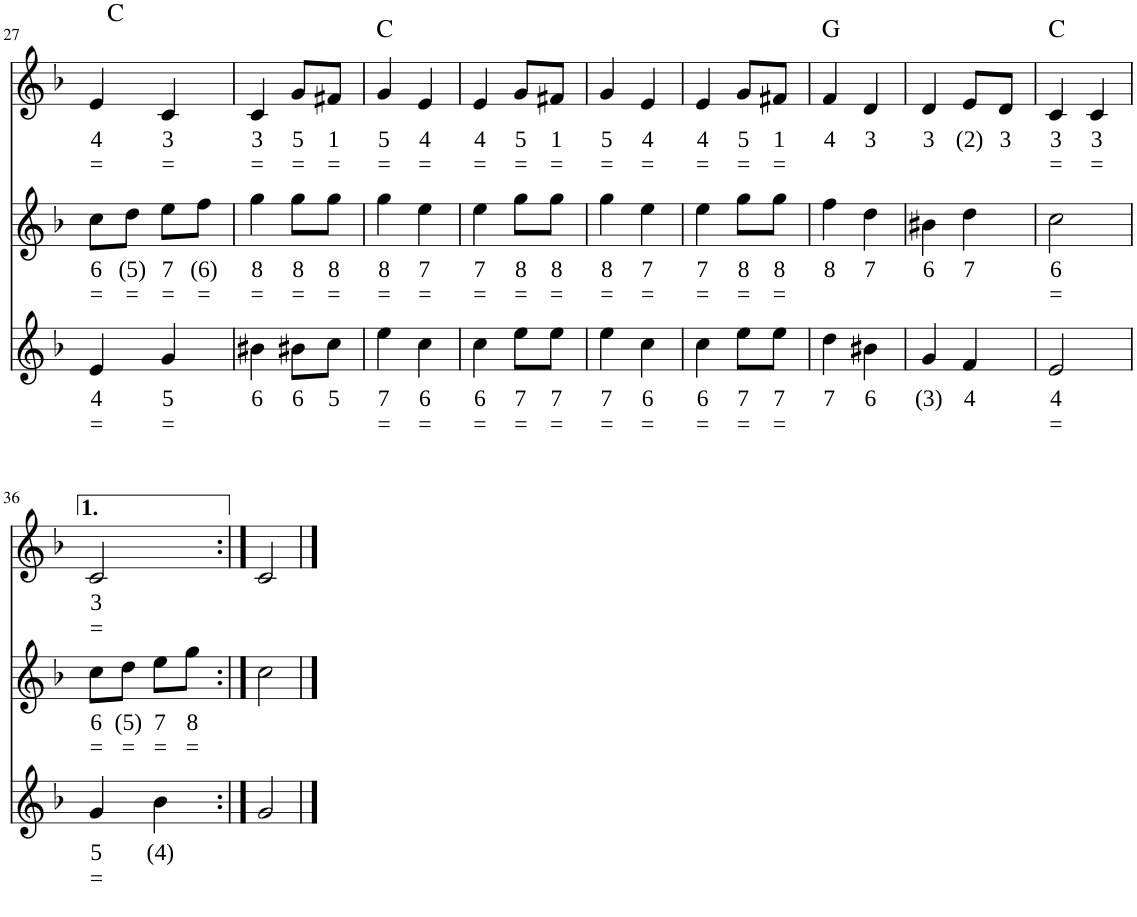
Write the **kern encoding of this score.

**kern	**text	**text	**kern	**text	**text	**kern	**text	**text	**harte
*part3	*part3	*part3	*part2	*part2	*part2	*part1	*part1	*part1	*part1
*staff3	*staff3	*staff3	*staff2	*staff2	*staff2	*staff1	*staff1	*staff1	*
*I"Voice	*	*	*I"Voice	*	*	*I"Voice	*	*	*
!!LO:PB:g=z
*clefG2	*	*	*clefG2	*	*	*clefG2	*	*	*
*k[b-]	*	*	*k[b-]	*	*	*k[b-]	*	*	*
*M2/4	*	*	*M2/4	*	*	*M2/4	*	*	*
=27	=27	=27	=27	=27	=27	=27	=27	=27	=27
!	!LO:LY:b	!LO:LY:b	!	!LO:LY:b	!LO:LY:b	!	!LO:LY:b	!LO:LY:b	!
*	*	*	*	*	*	*^	*	*	*
4e/	4	=	8cc\L	6	=	4e/	8ryy	4	=	.
!	!	!	!	!LO:LY:b	!LO:LY:b	!	!	!	!	!
.	.	.	8dd\J	(5)	=	.	4.ryy	.	.	C:maj
!	!LO:LY:b	!LO:LY:b	!	!LO:LY:b	!LO:LY:b	!	!	!LO:LY:b	!LO:LY:b	!
4g/	5	=	8ee\L	7	=	4c/	.	3	=	.
!	!	!	!	!LO:LY:b	!LO:LY:b	!	!	!	!	!
.	.	.	8ff\J	(6)	=	.	.	.	.	.
=28	=28	=28	=28	=28	=28	=28	=28	=28	=28	=28
!	!LO:LY:b	!	!	!LO:LY:b	!LO:LY:b	!	!	!LO:LY:b	!LO:LY:b	!
*	*	*	*	*	*	*v	*v	*	*	*
4b#X\	6	.	4gg\	8	=	4c/	3	=	.
!	!LO:LY:b	!	!	!LO:LY:b	!LO:LY:b	!	!LO:LY:b	!LO:LY:b	!
8b#X\L	6	.	8gg\L	8	=	8g/L	5	=	.
!	!LO:LY:b	!	!	!LO:LY:b	!LO:LY:b	!	!LO:LY:b	!LO:LY:b	!
8cc\J	5	.	8gg\J	8	=	8f#X/J	1	=	.
=29	=29	=29	=29	=29	=29	=29	=29	=29	=29
!	!LO:LY:b	!LO:LY:b	!	!LO:LY:b	!LO:LY:b	!	!LO:LY:b	!LO:LY:b	!
4ee\	7	=	4gg\	8	=	4g/	5	=	C:maj
!	!LO:LY:b	!LO:LY:b	!	!LO:LY:b	!LO:LY:b	!	!LO:LY:b	!LO:LY:b	!
4cc\	6	=	4ee\	7	=	4e/	4	=	.
=30	=30	=30	=30	=30	=30	=30	=30	=30	=30
!	!LO:LY:b	!LO:LY:b	!	!LO:LY:b	!LO:LY:b	!	!LO:LY:b	!LO:LY:b	!
4cc\	6	=	4ee\	7	=	4e/	4	=	.
!	!LO:LY:b	!LO:LY:b	!	!LO:LY:b	!LO:LY:b	!	!LO:LY:b	!LO:LY:b	!
8ee\L	7	=	8gg\L	8	=	8g/L	5	=	.
!	!LO:LY:b	!LO:LY:b	!	!LO:LY:b	!LO:LY:b	!	!LO:LY:b	!LO:LY:b	!
8ee\J	7	=	8gg\J	8	=	8f#X/J	1	=	.
=31	=31	=31	=31	=31	=31	=31	=31	=31	=31
!	!LO:LY:b	!LO:LY:b	!	!LO:LY:b	!LO:LY:b	!	!LO:LY:b	!LO:LY:b	!
4ee\	7	=	4gg\	8	=	4g/	5	=	.
!	!LO:LY:b	!LO:LY:b	!	!LO:LY:b	!LO:LY:b	!	!LO:LY:b	!LO:LY:b	!
4cc\	6	=	4ee\	7	=	4e/	4	=	.
=32	=32	=32	=32	=32	=32	=32	=32	=32	=32
!	!LO:LY:b	!LO:LY:b	!	!LO:LY:b	!LO:LY:b	!	!LO:LY:b	!LO:LY:b	!
4cc\	6	=	4ee\	7	=	4e/	4	=	.
!	!LO:LY:b	!LO:LY:b	!	!LO:LY:b	!LO:LY:b	!	!LO:LY:b	!LO:LY:b	!
8ee\L	7	=	8gg\L	8	=	8g/L	5	=	.
!	!LO:LY:b	!LO:LY:b	!	!LO:LY:b	!LO:LY:b	!	!LO:LY:b	!LO:LY:b	!
8ee\J	7	=	8gg\J	8	=	8f#X/J	1	=	.
=33	=33	=33	=33	=33	=33	=33	=33	=33	=33
!	!LO:LY:b	!	!	!LO:LY:b	!	!	!LO:LY:b	!	!
4dd\	7	.	4ff\	8	.	4f/	4	.	G:maj
!	!LO:LY:b	!	!	!LO:LY:b	!	!	!LO:LY:b	!	!
4b#X\	6	.	4dd\	7	.	4d/	3	.	.
=34	=34	=34	=34	=34	=34	=34	=34	=34	=34
!	!LO:LY:b	!	!	!LO:LY:b	!	!	!LO:LY:b	!	!
4g/	(3)	.	4b#X\	6	.	4d/	3	.	.
!	!LO:LY:b	!	!	!LO:LY:b	!	!	!LO:LY:b	!	!
4f/	4	.	4dd\	7	.	8e/L	(2)	.	.
!	!	!	!	!	!	!	!LO:LY:b	!	!
.	.	.	.	.	.	8d/J	3	.	.
=35	=35	=35	=35	=35	=35	=35	=35	=35	=35
!	!LO:LY:b	!LO:LY:b	!	!LO:LY:b	!LO:LY:b	!	!LO:LY:b	!LO:LY:b	!
2e/	4	=	2cc\	6	=	4c/	3	=	C:maj
!	!	!	!	!	!	!	!LO:LY:b	!LO:LY:b	!
.	.	.	.	.	.	4c/	3	=	.
!!LO:LB:g=z
=36	=36	=36	=36	=36	=36	=36	=36	=36	=36
!	!LO:LY:b	!LO:LY:b	!	!LO:LY:b	!LO:LY:b	!	!LO:LY:b	!LO:LY:b	!
4g/	5	=	8cc\L	6	=	2c/	3	=	.
!	!	!	!	!LO:LY:b	!LO:LY:b	!	!	!	!
.	.	.	8dd\J	(5)	=	.	.	.	.
!	!LO:LY:b	!	!	!LO:LY:b	!LO:LY:b	!	!	!	!
4b-\	(4)	.	8ee\L	7	=	.	.	.	.
!	!	!	!	!LO:LY:b	!LO:LY:b	!	!	!	!
.	.	.	8gg\J	8	=	.	.	.	.
=37:|!	=37:|!	=37:|!	=37:|!	=37:|!	=37:|!	=37:|!	=37:|!	=37:|!	=37:|!
2g/	.	.	2cc\	.	.	2c/	.	.	.
==	==	==	==	==	==	==	==	==	==
*-	*-	*-	*-	*-	*-	*-	*-	*-	*-
